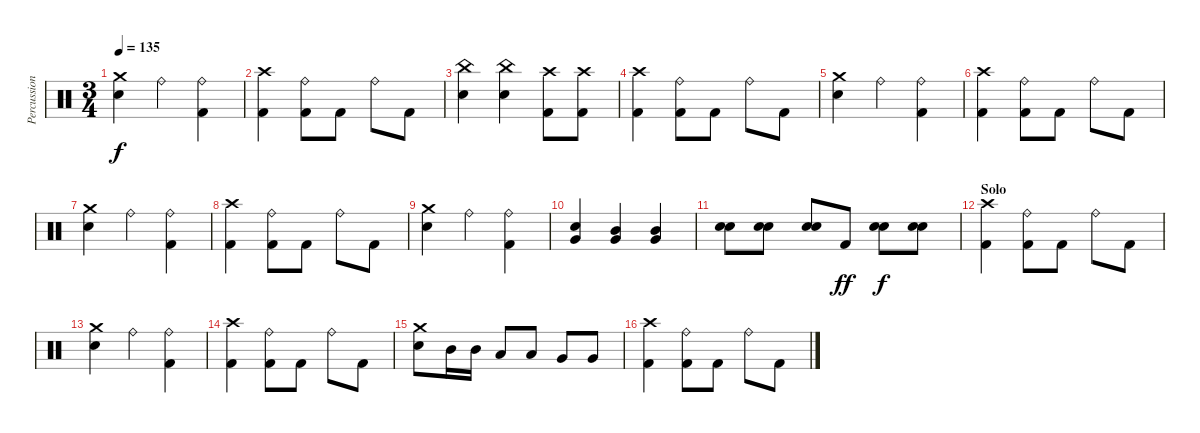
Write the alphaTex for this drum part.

\track ("Percussion" "Percussion") {instrument percussion}
\staff {score}
\articulation defaults
\ts (3 4)
\tempo 135
\clef neutral
\ks c
("Crash medium (hit)" "Electric Snare (hit)").4{dy f} "Ride (bell)".4 ("Ride (bell)" "Kick (hit) 2").4 |
("Crash high (hit)" "Kick (hit) 2").4 ("Ride (bell)" "Kick (hit) 2").8 "Kick (hit) 2".8 "Ride (bell)".8 "Kick (hit) 2".8 |
("China (hit)" "Electric Snare (hit)").4 ("China (hit)" "Electric Snare (hit)").4 ("Crash high (hit)" "Kick (hit) 2").8 ("Crash high (hit)" "Kick (hit) 2").8 |
("Crash high (hit)" "Kick (hit) 2").4 ("Ride (bell)" "Kick (hit) 2").8 "Kick (hit) 2".8 "Ride (bell)".8 "Kick (hit) 2".8 |
("Crash medium (hit)" "Electric Snare (hit)").4 "Ride (bell)".4 ("Ride (bell)" "Kick (hit) 2").4 |
("Crash high (hit)" "Kick (hit) 2").4 ("Ride (bell)" "Kick (hit) 2").8 "Kick (hit) 2".8 "Ride (bell)".8 "Kick (hit) 2".8 |
("Crash medium (hit)" "Electric Snare (hit)").4 "Ride (bell)".4 ("Ride (bell)" "Kick (hit) 2").4 |
("Crash high (hit)" "Kick (hit) 2").4 ("Ride (bell)" "Kick (hit) 2").8 "Kick (hit) 2".8 "Ride (bell)".8 "Kick (hit) 2".8 |
("Crash medium (hit)" "Electric Snare (hit)").4 "Ride (bell)".4 ("Ride (bell)" "Kick (hit) 2").4 |
("Very Low Tom (hit)" "Electric Snare (hit)").4 ("Mid Tom (hit)" "Very Low Tom (hit)").4 ("Mid Tom (hit)" "Very Low Tom (hit)").4 |
("Electric Snare (hit)" "Electric Snare (hit)").8 ("Electric Snare (hit)" "Electric Snare (hit)").8 ("Electric Snare (hit)" "Electric Snare (hit)").8 "Kick (hit) 2".8{dy ff} ("Electric Snare (hit)" "Electric Snare (hit)").8{dy f} ("Electric Snare (hit)" "Electric Snare (hit)").8 |
\section ("" "Solo")
("Crash high (hit)" "Kick (hit) 2").4 ("Ride (bell)" "Kick (hit) 2").8 "Kick (hit) 2".8 "Ride (bell)".8 "Kick (hit) 2".8 |
("Crash medium (hit)" "Electric Snare (hit)").4 "Ride (bell)".4 ("Ride (bell)" "Kick (hit) 2").4 |
("Crash high (hit)" "Kick (hit) 2").4 ("Ride (bell)" "Kick (hit) 2").8 "Kick (hit) 2".8 "Ride (bell)".8 "Kick (hit) 2".8 |
("Crash medium (hit)" "Electric Snare (hit)").8 "Mid Tom (hit)".16 "Mid Tom (hit)".16 "Low Tom (hit)".8 "Low Tom (hit)".8 "Very Low Tom (hit)".8 "Very Low Tom (hit)".8 |
("Crash high (hit)" "Kick (hit) 2").4 ("Ride (bell)" "Kick (hit) 2").8 "Kick (hit) 2".8 "Ride (bell)".8 "Kick (hit) 2".8
